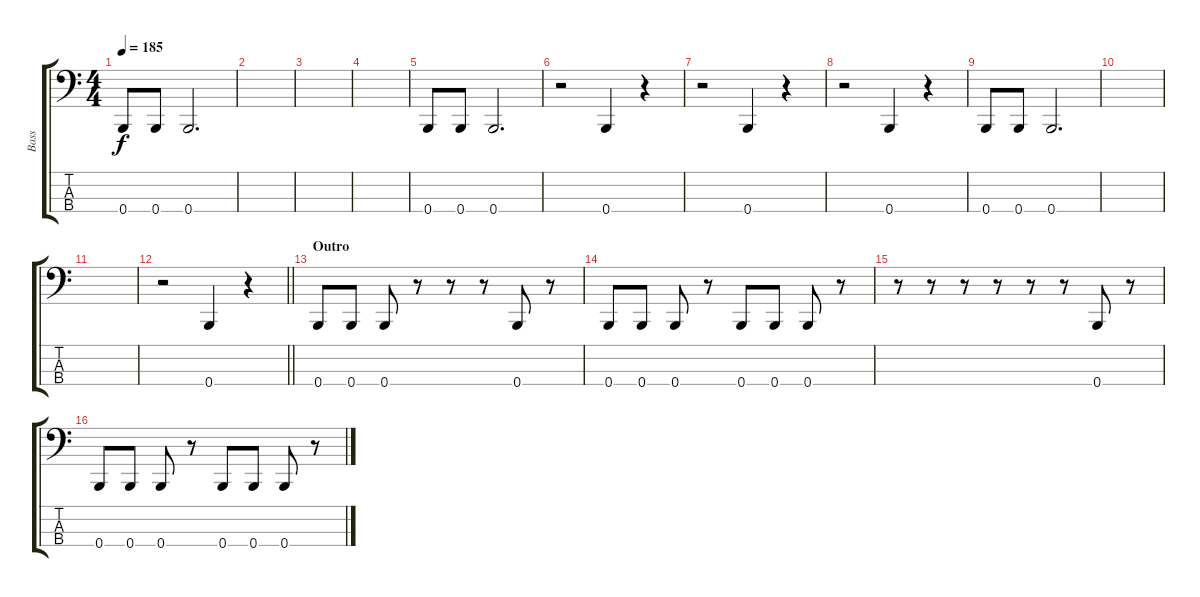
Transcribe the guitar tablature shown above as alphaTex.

\track ("Bass" "Bass") {instrument electricbasspick}
\staff {score tabs}
\tuning (E2 B1 Gb1 B0) {hide}
\ts (4 4)
\tempo 185
\clef f4
\ks c
0.4.8{dy f} 0.4.8 0.4.2{d} |
|
|
|
0.4.8 0.4.8 0.4.2{d} |
r.2 0.4.4 r.4 |
r.2 0.4.4 r.4 |
r.2 0.4.4 r.4 |
0.4.8 0.4.8 0.4.2{d} |
|
|
\barLineRight lightlight
r.2 0.4.4 r.4 |
\section ("" "Outro")
0.4.8 0.4.8 0.4.8 r.8 r.8 r.8 0.4.8 r.8 |
0.4.8 0.4.8 0.4.8 r.8 0.4.8 0.4.8 0.4.8 r.8 |
r.8 r.8 r.8 r.8 r.8 r.8 0.4.8 r.8 |
0.4.8 0.4.8 0.4.8 r.8 0.4.8 0.4.8 0.4.8 r.8
